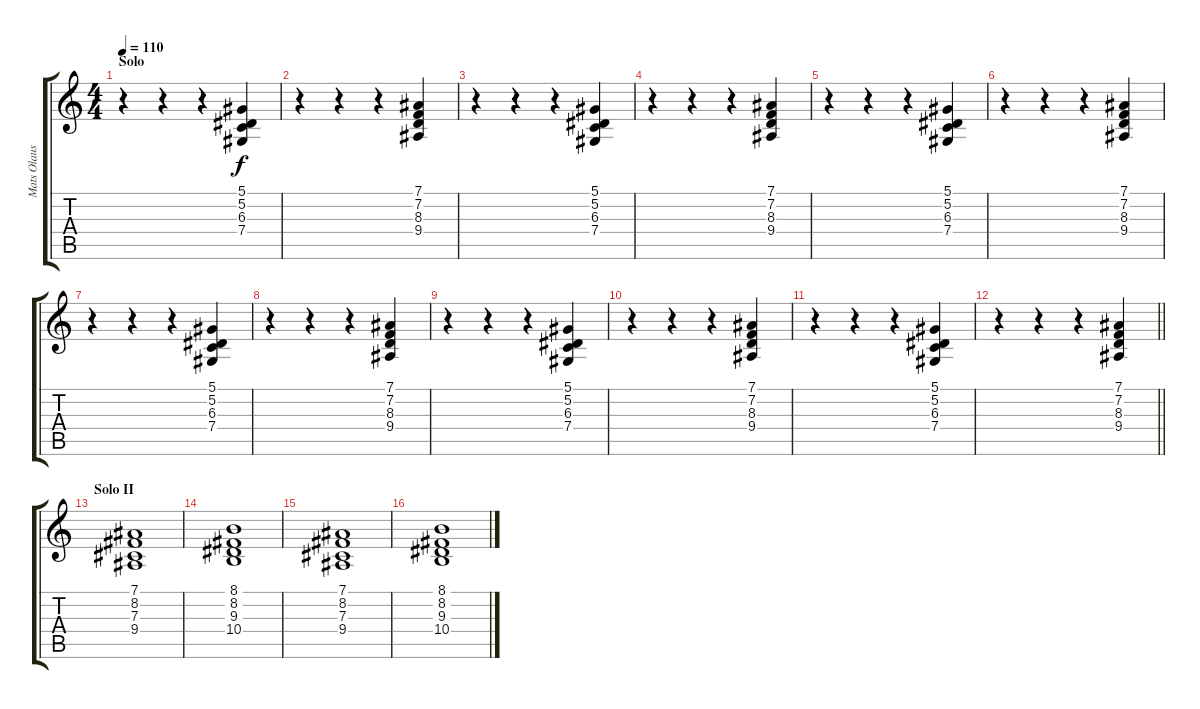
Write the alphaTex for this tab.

\track ("Mats Olausson" "Mats Olaus") {instrument stringensemble1}
\staff {score tabs}
\tuning (Eb4 Bb3 Gb3 Db3 Ab2 Eb2) {hide}
\ts (4 4)
\section ("" "Solo")
\tempo 110
\clef g2
\ks c
r.4{dy f} r.4 r.4 (5.1 5.2 6.3 7.4).4 |
r.4 r.4 r.4 (7.1 7.2 8.3 9.4).4 |
r.4 r.4 r.4 (5.1 5.2 6.3 7.4).4 |
r.4 r.4 r.4 (7.1 7.2 8.3 9.4).4 |
r.4 r.4 r.4 (5.1 5.2 6.3 7.4).4 |
r.4 r.4 r.4 (7.1 7.2 8.3 9.4).4 |
r.4 r.4 r.4 (5.1 5.2 6.3 7.4).4 |
r.4 r.4 r.4 (7.1 7.2 8.3 9.4).4 |
r.4 r.4 r.4 (5.1 5.2 6.3 7.4).4 |
r.4 r.4 r.4 (7.1 7.2 8.3 9.4).4 |
r.4 r.4 r.4 (5.1 5.2 6.3 7.4).4 |
\barLineRight lightlight
r.4 r.4 r.4 (7.1 7.2 8.3 9.4).4 |
\section ("" "Solo II")
(7.1 8.2 7.3 9.4).1 |
(8.1 8.2 9.3 10.4).1 |
(7.1 8.2 7.3 9.4).1 |
(8.1 8.2 9.3 10.4).1
